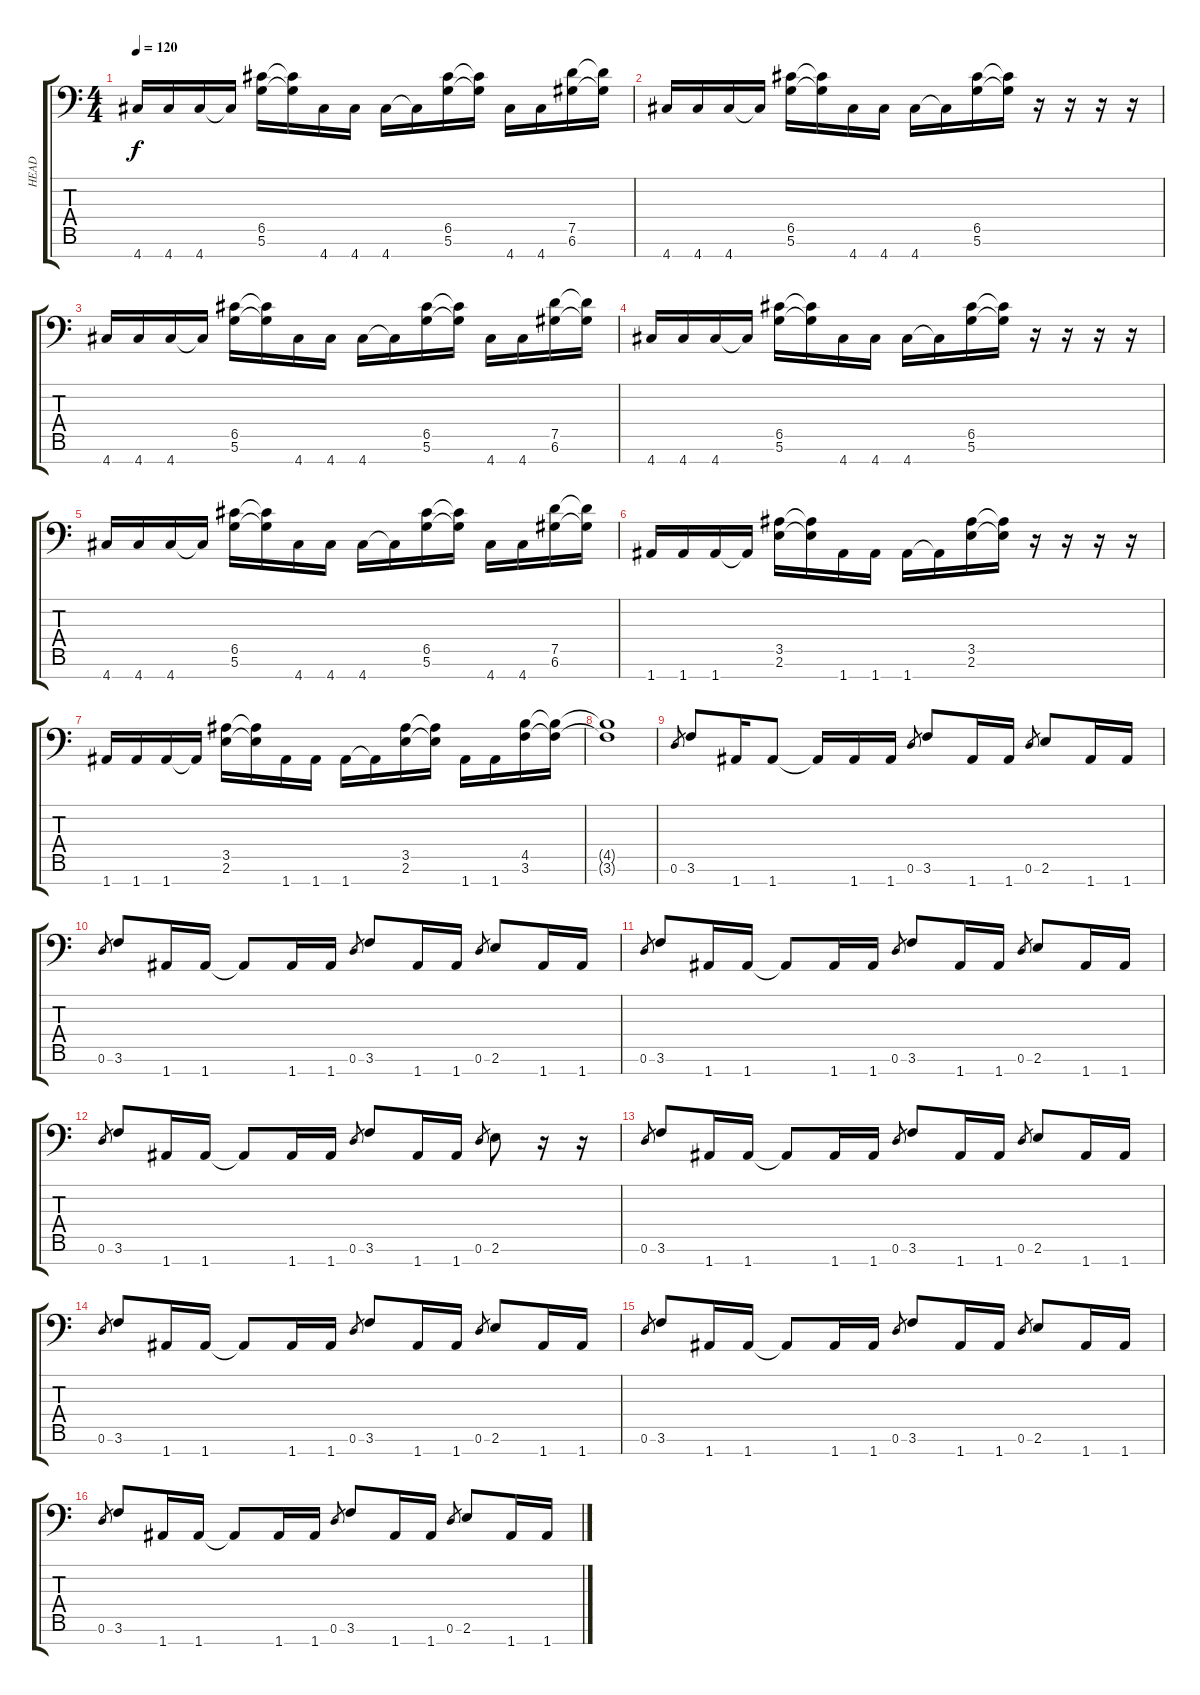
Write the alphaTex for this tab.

\track ("HEAD" "HEAD") {instrument distortionguitar}
\staff {score tabs}
\tuning (D4 A3 F3 C3 G2 D2 A1) {hide}
\ts (4 4)
\tempo 120
\clef f4
\ks c
4.7.16{dy f} 4.7.16 4.7.16 4.7{t}.16 (6.5 5.6).16 (6.5{t} 5.6{t}).16 4.7.16 4.7.16 4.7.16 4.7{t}.16 (6.5 5.6).16 (6.5{t} 5.6{t}).16 4.7.16 4.7.16 (7.5 6.6).16 (7.5{t} 6.6{t}).16 |
4.7.16 4.7.16 4.7.16 4.7{t}.16 (6.5 5.6).16 (6.5{t} 5.6{t}).16 4.7.16 4.7.16 4.7.16 4.7{t}.16 (6.5 5.6).16 (6.5{t} 5.6{t}).16 r.16 r.16 r.16 r.16 |
4.7.16 4.7.16 4.7.16 4.7{t}.16 (6.5 5.6).16 (6.5{t} 5.6{t}).16 4.7.16 4.7.16 4.7.16 4.7{t}.16 (6.5 5.6).16 (6.5{t} 5.6{t}).16 4.7.16 4.7.16 (7.5 6.6).16 (7.5{t} 6.6{t}).16 |
4.7.16 4.7.16 4.7.16 4.7{t}.16 (6.5 5.6).16 (6.5{t} 5.6{t}).16 4.7.16 4.7.16 4.7.16 4.7{t}.16 (6.5 5.6).16 (6.5{t} 5.6{t}).16 r.16 r.16 r.16 r.16 |
4.7.16 4.7.16 4.7.16 4.7{t}.16 (6.5 5.6).16 (6.5{t} 5.6{t}).16 4.7.16 4.7.16 4.7.16 4.7{t}.16 (6.5 5.6).16 (6.5{t} 5.6{t}).16 4.7.16 4.7.16 (7.5 6.6).16 (7.5{t} 6.6{t}).16 |
1.7.16 1.7.16 1.7.16 1.7{t}.16 (3.5 2.6).16 (3.5{t} 2.6{t}).16 1.7.16 1.7.16 1.7.16 1.7{t}.16 (3.5 2.6).16 (3.5{t} 2.6{t}).16 r.16 r.16 r.16 r.16 |
1.7.16 1.7.16 1.7.16 1.7{t}.16 (3.5 2.6).16 (3.5{t} 2.6{t}).16 1.7.16 1.7.16 1.7.16 1.7{t}.16 (3.5 2.6).16 (3.5{t} 2.6{t}).16 1.7.16 1.7.16 (4.5 3.6).16 (4.5{t} 3.6{t}).16 |
(4.5{t} 3.6{t}).1 |
0.6.8{gr} 3.6.8 1.7.16 1.7.8 1.7{t}.16 1.7.16 1.7.16 0.6.8{gr} 3.6.8 1.7.16 1.7.16 0.6.8{gr} 2.6.8 1.7.16 1.7.16 |
0.6.8{gr} 3.6.8 1.7.16 1.7.16 1.7{t}.8 1.7.16 1.7.16 0.6.8{gr} 3.6.8 1.7.16 1.7.16 0.6.8{gr} 2.6.8 1.7.16 1.7.16 |
0.6.8{gr} 3.6.8 1.7.16 1.7.16 1.7{t}.8 1.7.16 1.7.16 0.6.8{gr} 3.6.8 1.7.16 1.7.16 0.6.8{gr} 2.6.8 1.7.16 1.7.16 |
0.6.8{gr} 3.6.8 1.7.16 1.7.16 1.7{t}.8 1.7.16 1.7.16 0.6.8{gr} 3.6.8 1.7.16 1.7.16 0.6.8{gr} 2.6.8 r.16 r.16 |
0.6.8{gr} 3.6.8 1.7.16 1.7.16 1.7{t}.8 1.7.16 1.7.16 0.6.8{gr} 3.6.8 1.7.16 1.7.16 0.6.8{gr} 2.6.8 1.7.16 1.7.16 |
0.6.8{gr} 3.6.8 1.7.16 1.7.16 1.7{t}.8 1.7.16 1.7.16 0.6.8{gr} 3.6.8 1.7.16 1.7.16 0.6.8{gr} 2.6.8 1.7.16 1.7.16 |
0.6.8{gr} 3.6.8 1.7.16 1.7.16 1.7{t}.8 1.7.16 1.7.16 0.6.8{gr} 3.6.8 1.7.16 1.7.16 0.6.8{gr} 2.6.8 1.7.16 1.7.16 |
0.6.8{gr} 3.6.8 1.7.16 1.7.16 1.7{t}.8 1.7.16 1.7.16 0.6.8{gr} 3.6.8 1.7.16 1.7.16 0.6.8{gr} 2.6.8 1.7.16 1.7.16
